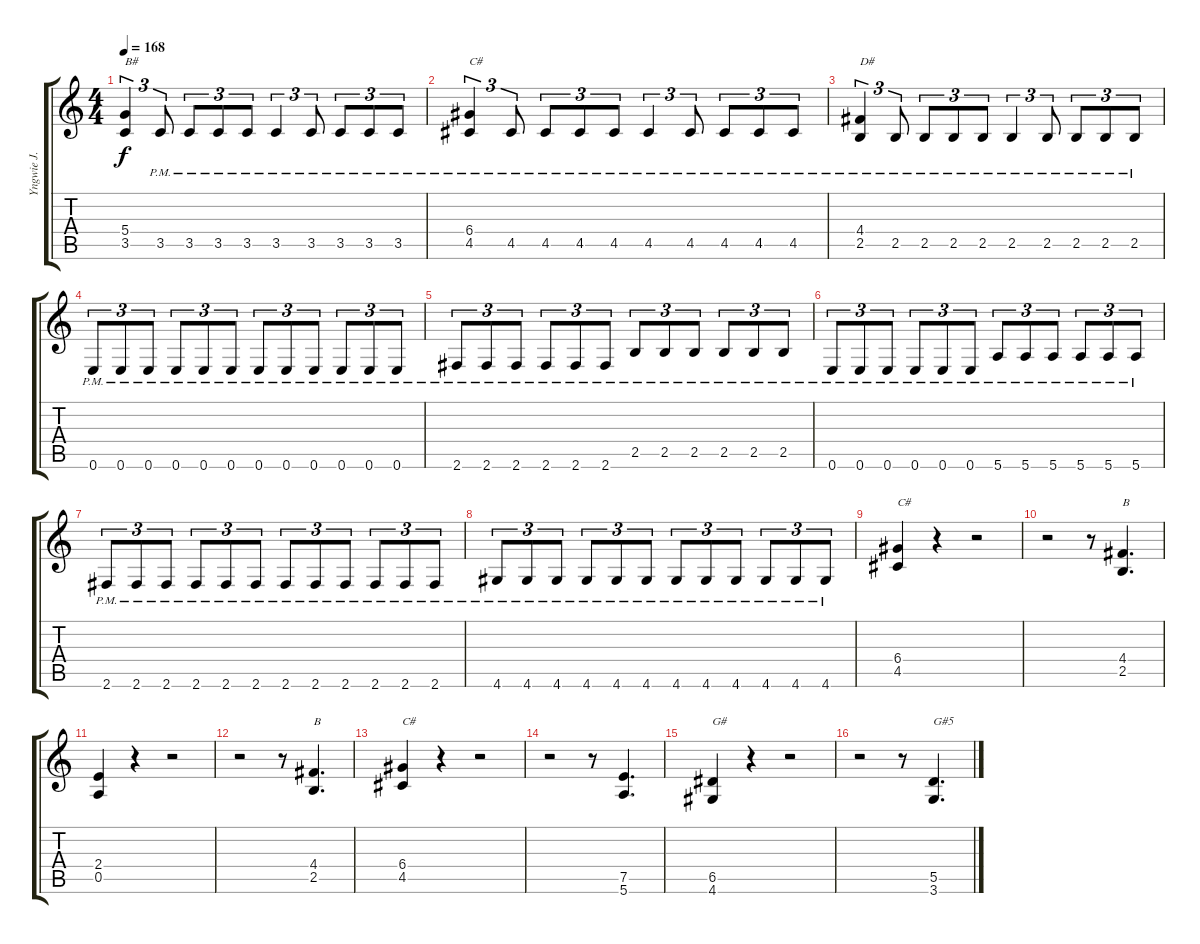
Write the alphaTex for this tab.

\track ("Yngwie J. Malmsteen (Rythm Guitar)" "Yngwie J. ") {instrument overdrivenguitar}
\staff {score tabs}
\tuning (E4 B3 G3 D3 A2 E2) {hide}
\ts (4 4)
\tempo 168
\clef g2
\ks c
(5.4 3.5).4{tu (3 2) txt "B#" dy f} 3.5{pm}.8{tu (3 2)} 3.5{pm}.8{tu (3 2)} 3.5{pm}.8{tu (3 2)} 3.5{pm}.8{tu (3 2)} 3.5{pm}.4{tu (3 2)} 3.5{pm}.8{tu (3 2)} 3.5{pm}.8{tu (3 2)} 3.5{pm}.8{tu (3 2)} 3.5{pm}.8{tu (3 2)} |
(6.4{pm} 4.5{pm}).4{tu (3 2) txt "C#"} 4.5{pm}.8{tu (3 2)} 4.5{pm}.8{tu (3 2)} 4.5{pm}.8{tu (3 2)} 4.5{pm}.8{tu (3 2)} 4.5{pm}.4{tu (3 2)} 4.5{pm}.8{tu (3 2)} 4.5{pm}.8{tu (3 2)} 4.5{pm}.8{tu (3 2)} 4.5{pm}.8{tu (3 2)} |
(4.4{pm} 2.5{pm}).4{tu (3 2) txt "D#"} 2.5{pm}.8{tu (3 2)} 2.5{pm}.8{tu (3 2)} 2.5{pm}.8{tu (3 2)} 2.5{pm}.8{tu (3 2)} 2.5{pm}.4{tu (3 2)} 2.5{pm}.8{tu (3 2)} 2.5{pm}.8{tu (3 2)} 2.5{pm}.8{tu (3 2)} 2.5{pm}.8{tu (3 2)} |
0.6{pm}.8{tu (3 2)} 0.6{pm}.8{tu (3 2)} 0.6{pm}.8{tu (3 2)} 0.6{pm}.8{tu (3 2)} 0.6{pm}.8{tu (3 2)} 0.6{pm}.8{tu (3 2)} 0.6{pm}.8{tu (3 2)} 0.6{pm}.8{tu (3 2)} 0.6{pm}.8{tu (3 2)} 0.6{pm}.8{tu (3 2)} 0.6{pm}.8{tu (3 2)} 0.6{pm}.8{tu (3 2)} |
2.6{pm}.8{tu (3 2)} 2.6{pm}.8{tu (3 2)} 2.6{pm}.8{tu (3 2)} 2.6{pm}.8{tu (3 2)} 2.6{pm}.8{tu (3 2)} 2.6{pm}.8{tu (3 2)} 2.5{pm}.8{tu (3 2)} 2.5{pm}.8{tu (3 2)} 2.5{pm}.8{tu (3 2)} 2.5{pm}.8{tu (3 2)} 2.5{pm}.8{tu (3 2)} 2.5{pm}.8{tu (3 2)} |
0.6{pm}.8{tu (3 2)} 0.6{pm}.8{tu (3 2)} 0.6{pm}.8{tu (3 2)} 0.6{pm}.8{tu (3 2)} 0.6{pm}.8{tu (3 2)} 0.6{pm}.8{tu (3 2)} 5.6{pm}.8{tu (3 2)} 5.6{pm}.8{tu (3 2)} 5.6{pm}.8{tu (3 2)} 5.6{pm}.8{tu (3 2)} 5.6{pm}.8{tu (3 2)} 5.6{pm}.8{tu (3 2)} |
2.6{pm}.8{tu (3 2)} 2.6{pm}.8{tu (3 2)} 2.6{pm}.8{tu (3 2)} 2.6{pm}.8{tu (3 2)} 2.6{pm}.8{tu (3 2)} 2.6{pm}.8{tu (3 2)} 2.6{pm}.8{tu (3 2)} 2.6{pm}.8{tu (3 2)} 2.6{pm}.8{tu (3 2)} 2.6{pm}.8{tu (3 2)} 2.6{pm}.8{tu (3 2)} 2.6{pm}.8{tu (3 2)} |
4.6{pm}.8{tu (3 2)} 4.6{pm}.8{tu (3 2)} 4.6{pm}.8{tu (3 2)} 4.6{pm}.8{tu (3 2)} 4.6{pm}.8{tu (3 2)} 4.6{pm}.8{tu (3 2)} 4.6{pm}.8{tu (3 2)} 4.6{pm}.8{tu (3 2)} 4.6{pm}.8{tu (3 2)} 4.6{pm}.8{tu (3 2)} 4.6{pm}.8{tu (3 2)} 4.6{pm}.8{tu (3 2)} |
(6.4 4.5).4{txt "C#"} r.4 r.2 |
r.2 r.8 (4.4 2.5).4{d txt "B"} |
(2.4 0.5).4 r.4 r.2 |
r.2 r.8 (4.4 2.5).4{d txt "B"} |
(6.4 4.5).4{txt "C#"} r.4 r.2 |
r.2 r.8 (7.5 5.6).4{d} |
(6.5 4.6).4{txt "G#"} r.4 r.2 |
r.2 r.8 (5.5 3.6).4{d txt "G#5"}
